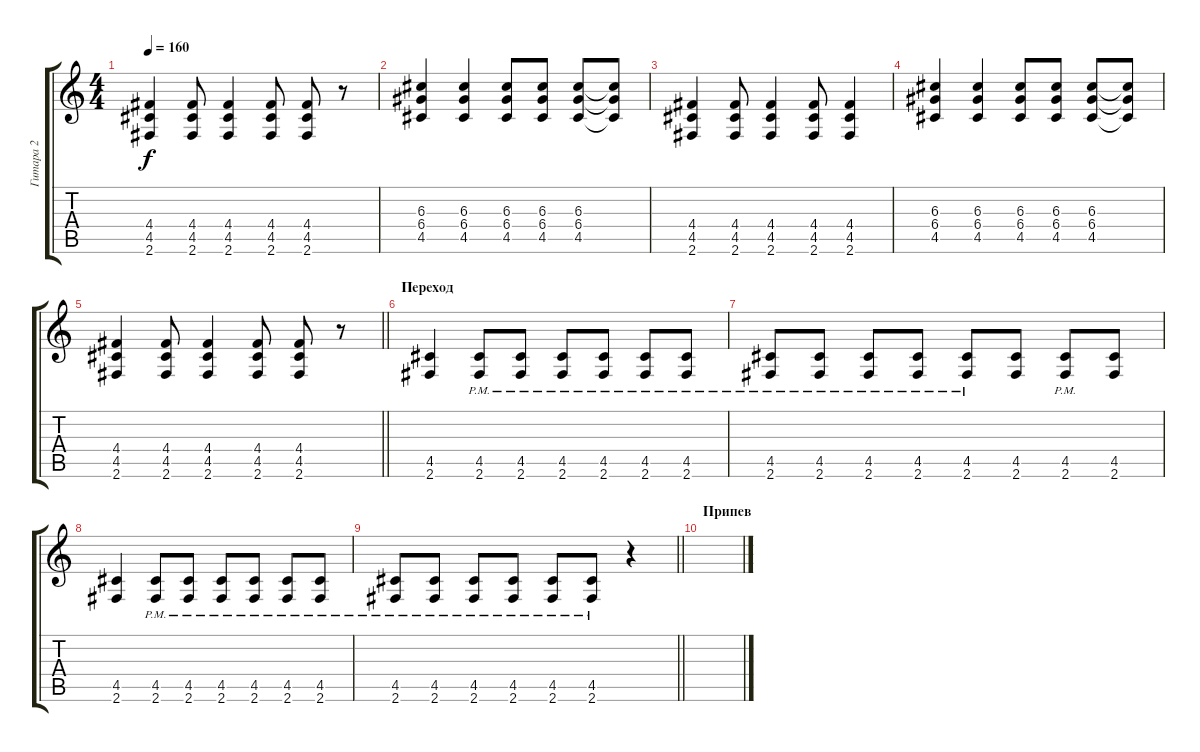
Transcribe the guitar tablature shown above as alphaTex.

\track ("Гитара 2" "Гитара 2") {instrument distortionguitar}
\staff {score tabs}
\tuning (E4 B3 G3 D3 A2 E2) {hide}
\ts (4 4)
\tempo 160
\clef g2
\ks c
(4.4 4.5 2.6).4{dy f} (4.4 4.5 2.6).8 (4.4 4.5 2.6).4 (4.4 4.5 2.6).8 (4.4 4.5 2.6).8 r.8 |
(6.3 6.4 4.5).4 (6.3 6.4 4.5).4 (6.3 6.4 4.5).8 (6.3 6.4 4.5).8 (6.3 6.4 4.5).8 (6.3{t} 6.4{t} 4.5{t}).8 |
(4.4 4.5 2.6).4 (4.4 4.5 2.6).8 (4.4 4.5 2.6).4 (4.4 4.5 2.6).8 (4.4 4.5 2.6).4 |
(6.3 6.4 4.5).4 (6.3 6.4 4.5).4 (6.3 6.4 4.5).8 (6.3 6.4 4.5).8 (6.3 6.4 4.5).8 (6.3{t} 6.4{t} 4.5{t}).8 |
\barLineRight lightlight
(4.4 4.5 2.6).4 (4.4 4.5 2.6).8 (4.4 4.5 2.6).4 (4.4 4.5 2.6).8 (4.4 4.5 2.6).8 r.8 |
\section ("" "Переход")
(4.5 2.6).4 (4.5{pm} 2.6{pm}).8 (4.5{pm} 2.6{pm}).8 (4.5{pm} 2.6{pm}).8 (4.5{pm} 2.6{pm}).8 (4.5{pm} 2.6{pm}).8 (4.5{pm} 2.6{pm}).8 |
(4.5{pm} 2.6{pm}).8 (4.5{pm} 2.6{pm}).8 (4.5{pm} 2.6{pm}).8 (4.5{pm} 2.6{pm}).8 (4.5{pm} 2.6{pm}).8 (4.5 2.6).8 (4.5{pm} 2.6{pm}).8 (4.5 2.6).8 |
(4.5 2.6).4 (4.5{pm} 2.6{pm}).8 (4.5{pm} 2.6{pm}).8 (4.5{pm} 2.6{pm}).8 (4.5{pm} 2.6{pm}).8 (4.5{pm} 2.6{pm}).8 (4.5{pm} 2.6{pm}).8 |
\barLineRight lightlight
(4.5{pm} 2.6{pm}).8 (4.5{pm} 2.6{pm}).8 (4.5{pm} 2.6{pm}).8 (4.5{pm} 2.6{pm}).8 (4.5{pm} 2.6{pm}).8 (4.5{pm} 2.6{pm}).8 r.4 |
\section ("" "Припев")
